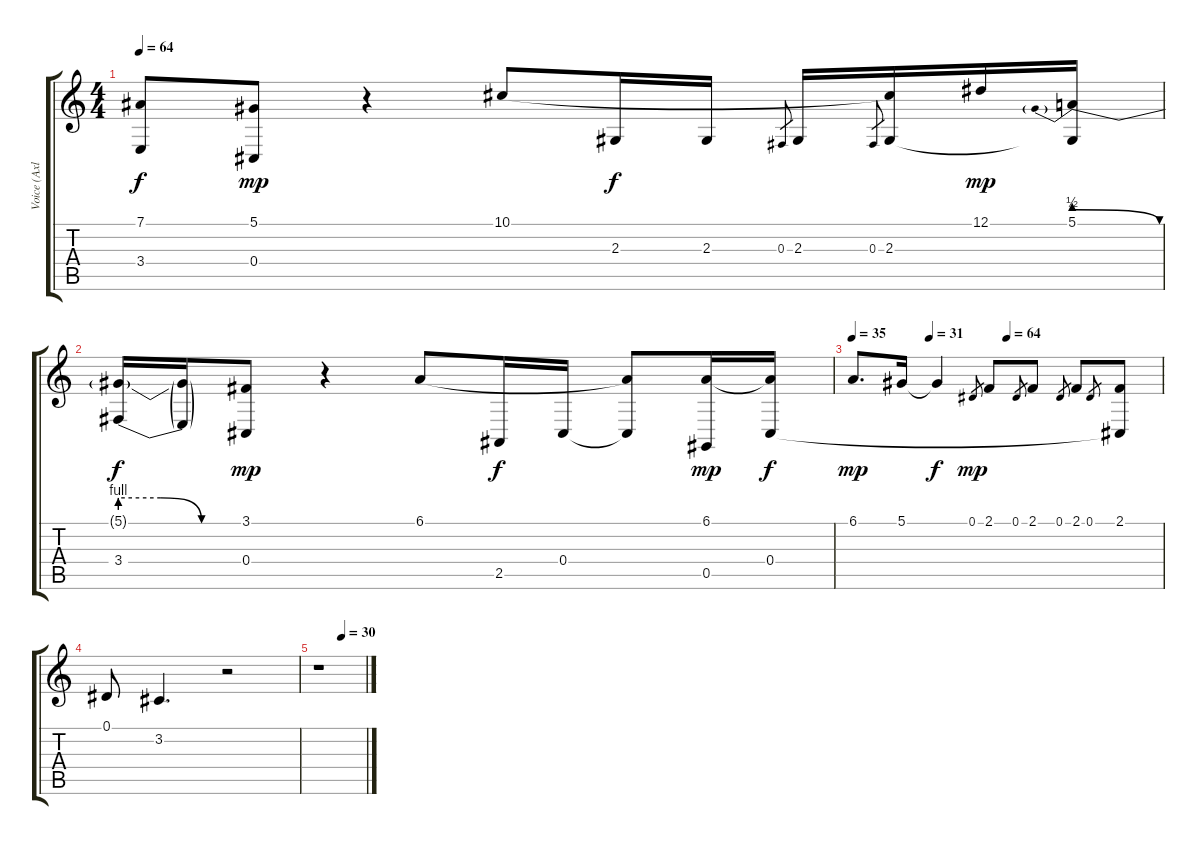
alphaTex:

\track ("Voice (Axl)" "Voice (Axl") {instrument whistle}
\staff {score tabs}
\tuning (Eb4 Bb3 Gb3 Db3 Ab2 Eb2) {hide}
\ts (4 4)
\tempo 64
\clef g2
\ks c
(7.1{t} 3.4{t}).8{dy f} (5.1 0.4).8{dy mp} r.4 10.1.8 2.3.16{dy f} 2.3.16 0.3.8{gr} 2.3.16 0.3.8{gr} (10.1{t} 2.3).16 12.1.16{dy mp} (5.1{be (prebendrelease 0 2 60 0)} 2.3{t}).16 |
(5.1{t} 3.4{be (custom 0 4 20 4 40 0 60 0)}).16{dy f} (5.1{t} 3.4{t}).16 (3.1 0.4).8{dy mp} r.4 6.1.8 2.5.16{dy f} 0.4.16 (6.1{t} 0.4{t}).8 (6.1 0.5).16{dy mp} (6.1{t} 0.4).16{dy f} |
\tempo 35
\tempo (31 0.25)
\tempo (64 0.5)
6.1.8{d dy mp} 5.1.16 5.1{t}.4{dy f} 0.1.8{gr dy mp} 2.1.8 0.1.8{gr} 2.1.8 0.1.8{gr} 2.1.8 0.1.8{gr} (2.1 0.4{t}).8 |
0.1.8 3.2.4{d} r.2 |
\tempo (30 0.5)
r.1
